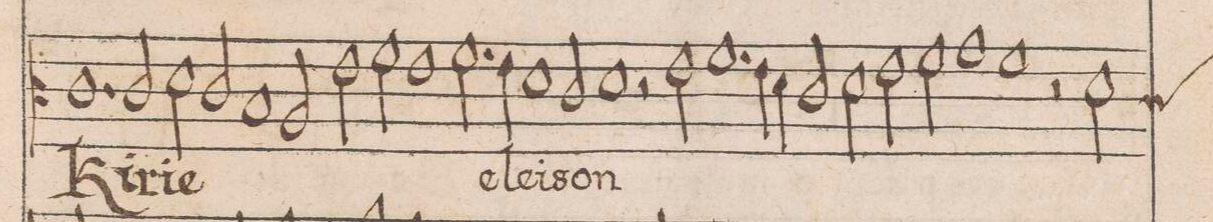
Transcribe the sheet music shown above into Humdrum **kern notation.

**kern	**text
*I"CANTVS	*
*clefC3	*
*k[]	*
*met(c|)	*
*M2/1	*
1.c	Kÿ-
2c/	-ri-
=30	=30
2d\	-e
2c/	.
1B	.
=31	=31
2A/	.
2e\	.
2f\	.
1e	.
=32	=32
2.f\	e-
4e\	-le-
1d	-ÿ-
=33	=33
2c\	-son.
1d	.
=34	=34
2r	.
*	*ij
2e\	Kÿ
1.f	ri-
=35	=35
4e\	.
*custos:c	*
4d\	.
2c\	-e
2d\	e-
=36	=36
2e\	.
2f\	.
1g	-leÿ
=37	=37
1f	-son
*	*Xij
2r	.
2d\	.
=38	=38
*-	*-
